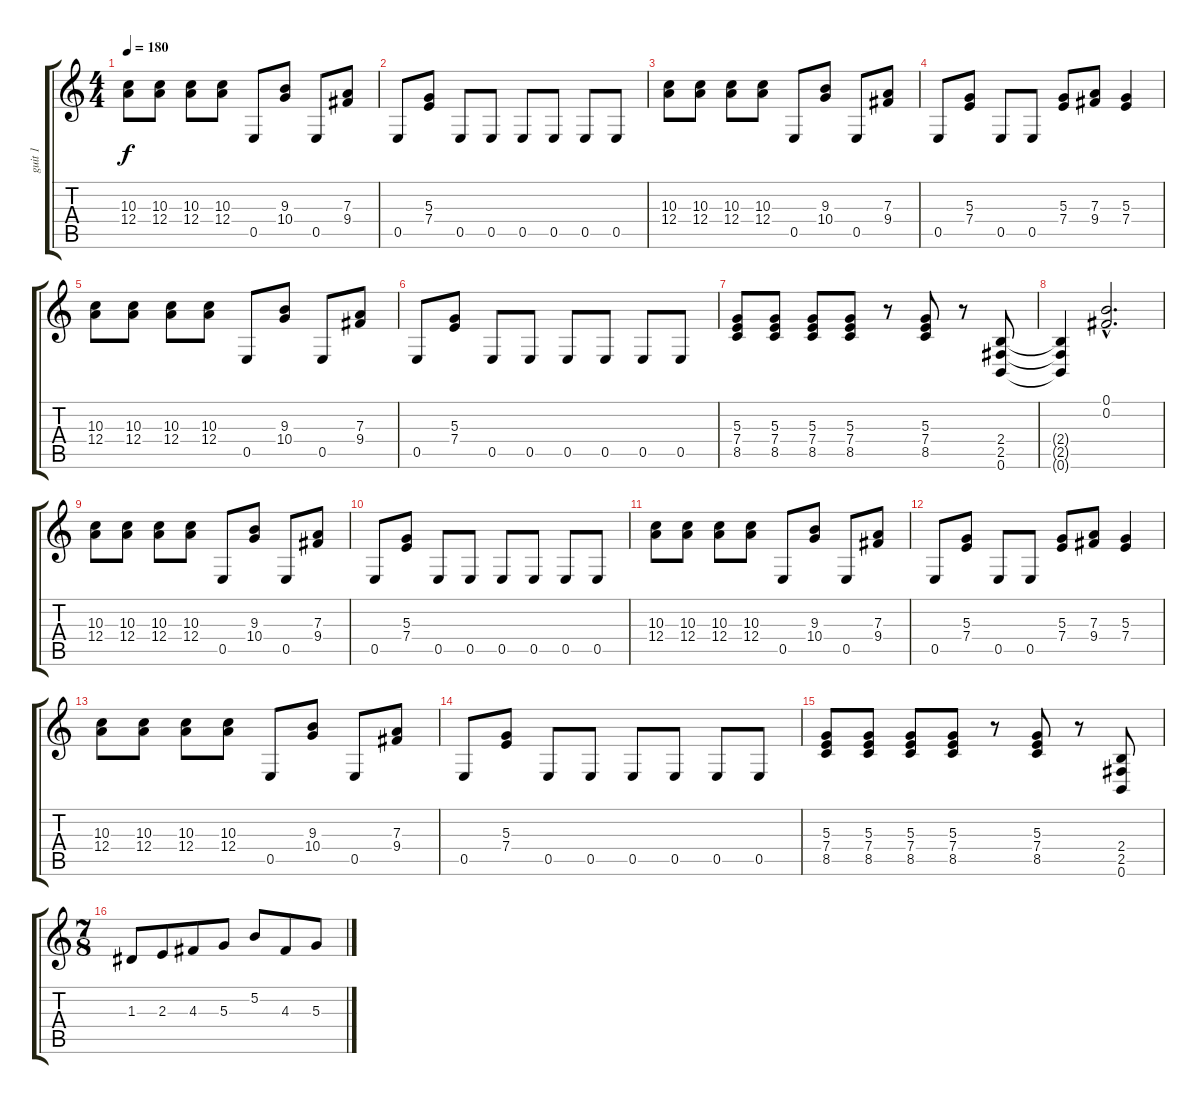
\track ("guit 1" "guit 1") {instrument distortionguitar}
\staff {score tabs}
\tuning (B3 Gb3 D3 A2 E2 B1) {hide}
\ts (4 4)
\tempo 180
\clef g2
\ks c
(10.3 12.4).8{dy f instrument distortionguitar} (10.3 12.4).8 (10.3 12.4).8 (10.3 12.4).8 0.5.8 (9.3 10.4).8 0.5.8 (7.3 9.4).8 |
0.5.8 (5.3 7.4).8 0.5.8 0.5.8 0.5.8 0.5.8 0.5.8 0.5.8 |
(10.3 12.4).8 (10.3 12.4).8 (10.3 12.4).8 (10.3 12.4).8 0.5.8 (9.3 10.4).8 0.5.8 (7.3 9.4).8 |
0.5.8 (5.3 7.4).8 0.5.8 0.5.8 (5.3 7.4).8 (7.3 9.4).8 (5.3 7.4).4 |
(10.3 12.4).8 (10.3 12.4).8 (10.3 12.4).8 (10.3 12.4).8 0.5.8 (9.3 10.4).8 0.5.8 (7.3 9.4).8 |
0.5.8 (5.3 7.4).8 0.5.8 0.5.8 0.5.8 0.5.8 0.5.8 0.5.8 |
(5.3 7.4 8.5).8 (5.3 7.4 8.5).8 (5.3 7.4 8.5).8 (5.3 7.4 8.5).8 r.8 (5.3 7.4 8.5).8 r.8 (2.4 2.5 0.6).8 |
(2.4{t} 2.5{t} 0.6{t}).4 (0.1{hac} 0.2{hac}).2{d} |
(10.3 12.4).8 (10.3 12.4).8 (10.3 12.4).8 (10.3 12.4).8 0.5.8 (9.3 10.4).8 0.5.8 (7.3 9.4).8 |
0.5.8 (5.3 7.4).8 0.5.8 0.5.8 0.5.8 0.5.8 0.5.8 0.5.8 |
(10.3 12.4).8 (10.3 12.4).8 (10.3 12.4).8 (10.3 12.4).8 0.5.8 (9.3 10.4).8 0.5.8 (7.3 9.4).8 |
0.5.8 (5.3 7.4).8 0.5.8 0.5.8 (5.3 7.4).8 (7.3 9.4).8 (5.3 7.4).4 |
(10.3 12.4).8 (10.3 12.4).8 (10.3 12.4).8 (10.3 12.4).8 0.5.8 (9.3 10.4).8 0.5.8 (7.3 9.4).8 |
0.5.8 (5.3 7.4).8 0.5.8 0.5.8 0.5.8 0.5.8 0.5.8 0.5.8 |
(5.3 7.4 8.5).8 (5.3 7.4 8.5).8 (5.3 7.4 8.5).8 (5.3 7.4 8.5).8 r.8 (5.3 7.4 8.5).8 r.8 (2.4 2.5 0.6).8 |
\ts (7 8)
1.3.8 2.3.8 4.3.8 5.3.8 5.2.8 4.3.8 5.3.8
